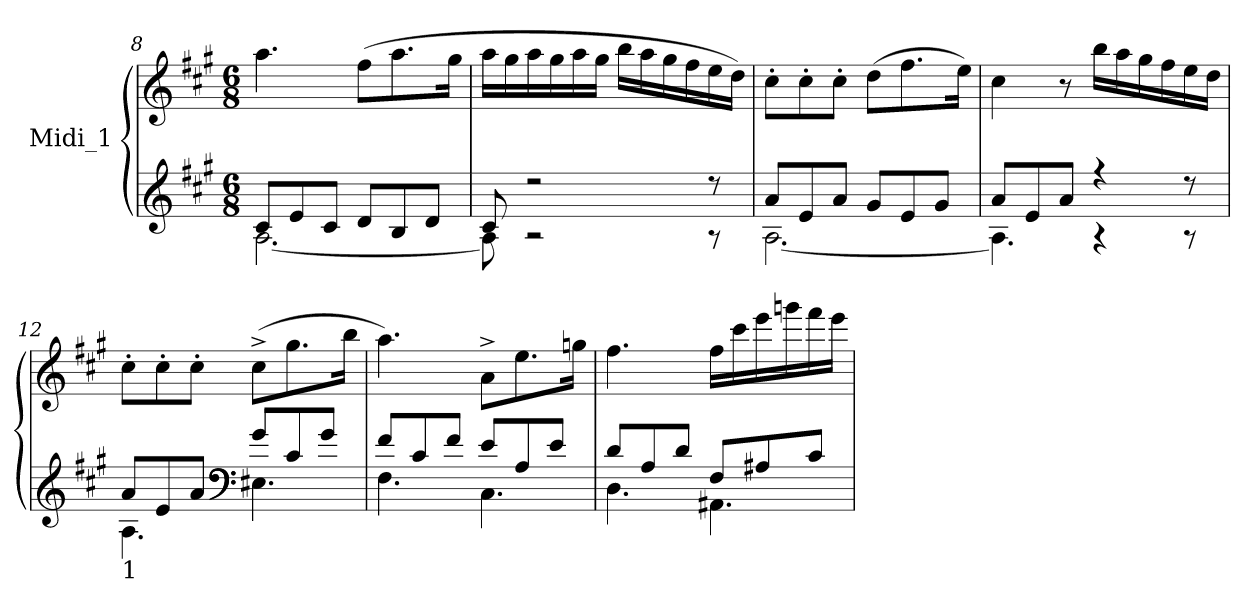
**kern	**kern
*part1	*part1
*staff2	*staff1
*I"Midi_1	*
*clefG2	*clefG2
*k[f#c#g#]	*k[f#c#g#]
*A:	*A:
*M6/8	*M6/8
=8	=8
*^	*
8c#/L	[2.A\	4.aa\
8e/	.	.
8c#/J	.	.
8d/L	.	(>8ff#\L
8B/	.	8.aa\
8d/J	.	.
.	.	16gg#\Jk
=9	=9	=9
8c#/	8A\]	16aa\LL
.	.	16gg#\
2r	2r	16aa\
.	.	16gg#\
.	.	16aa\
.	.	16gg#\JJ
.	.	16bb\LL
.	.	16aa\
.	.	16gg#\
.	.	16ff#\
8r	8r	16ee\
.	.	16dd\JJ)
=10	=10	=10
8a/L	[2.A\	8cc#'\L
8e/	.	8cc#'\
8a/J	.	8cc#'\J
8g#/L	.	(>8dd\L
8e/	.	8.ff#\
8g#/J	.	.
.	.	16ee\Jk)
!!LO:LB:g=z
=11	=11	=11
8a/L	4.A\]	4cc#\
8e/	.	.
8a/J	.	8r
4r	4r	16bb\LL
.	.	16aa\
.	.	16gg#\
.	.	16ff#\
8r	8r	16ee\
.	.	16dd\JJ
=12	=12	=12
*	*	*MM85
!LO:TX:b:t=1	!	!
8a/L	4.A\	8cc#'\L
8e/	.	8cc#'\
8a/J	.	8cc#'\J
*clefF4	*	*
8g#/L	4.E#X\	(>8cc#^\L
8c#/	.	8.gg#\
8g#/J	.	.
.	.	16bb\Jk
=13	=13	=13
8f#/L	4.F#\	4.aa\)
8c#/	.	.
8f#/J	.	.
8e/L	(<4.C#\	8a^\L
8A/	.	8.ee\
8e/J	.	.
.	.	16ggn\Jk
=14	=14	=14
8d/L	4.D\	4.ff#\)
8A/	.	.
8d/J	.	.
8F#/L	4.AA#X\	16ff#\LL
.	.	16ccc#\
8A#X/	.	16eee\
.	.	16gggn\
8c#/J	.	16fff#\
.	.	16eee\JJ
*v	*v	*
=	=
*-	*-
